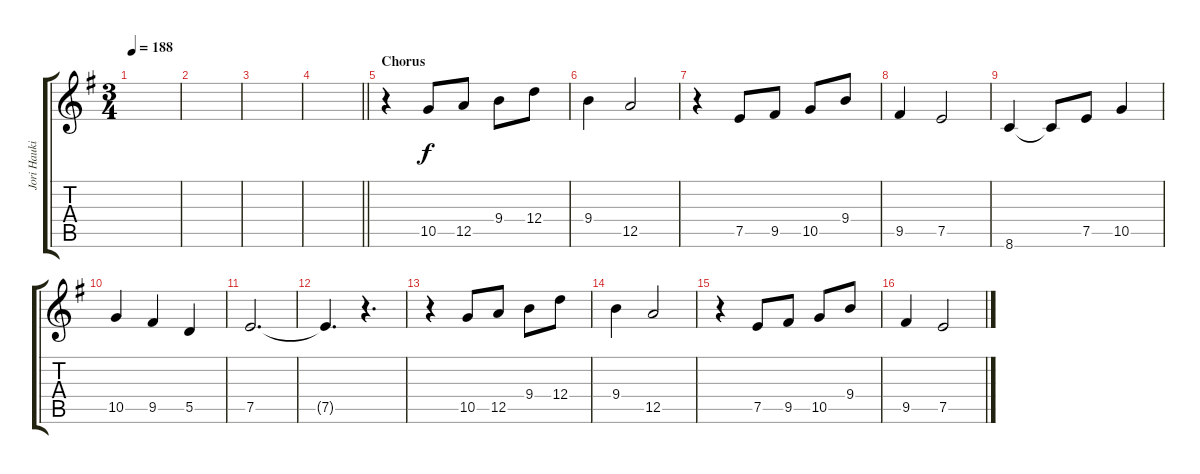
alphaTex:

\track ("Jori Haukio (guitar)" "Jori Hauki") {instrument distortionguitar}
\staff {score tabs}
\tuning (E4 B3 G3 D3 A2 E2) {hide}
\ts (3 4)
\tempo 188
\clef g2
\ks eminor
|
|
|
\barLineRight lightlight
|
\section ("" "Chorus")
r.4 10.5.8 12.5.8 9.4.8 12.4.8 |
9.4.4 12.5.2 |
r.4 7.5.8 9.5.8 10.5.8 9.4.8 |
9.5.4 7.5.2 |
8.6.4 8.6{t}.8 7.5.8 10.5.4 |
10.5.4 9.5.4 5.5.4 |
7.5.2{d} |
7.5{t}.4{d} r.4{d} |
r.4 10.5.8 12.5.8 9.4.8 12.4.8 |
9.4.4 12.5.2 |
r.4 7.5.8 9.5.8 10.5.8 9.4.8 |
9.5.4 7.5.2
